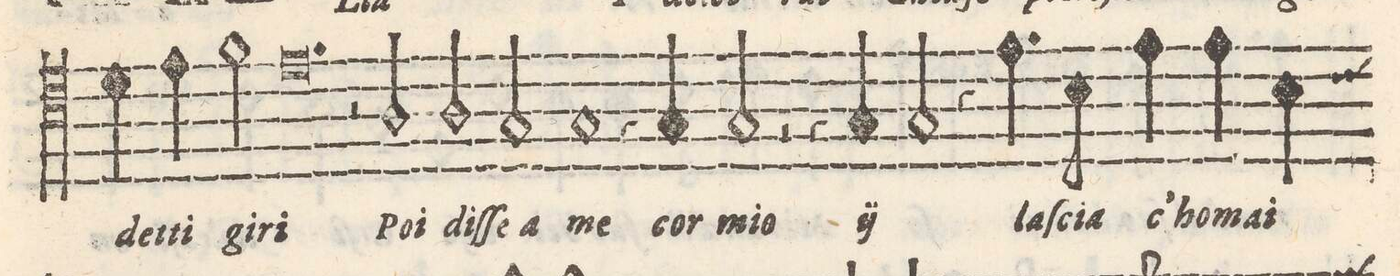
**kern	**text
*I"QVINTO	*
*clefC4	*
*k[]	*
*met(c)	*
*M2/1	*
4d\	-det-
4e\	-ti
2f\	gi-
=7-	=7-
0.e	-ri
=8-	=8-
2r	.
2A/	Poi
=9-	=9-
2A/	diſ-
2G/	-ſe a
1G	me
=10-	=10-
4r	.
4G/	cor
2G/	mio
2r	.
4r	.
4G/	/cor
=11-	=11-
2G/	mio/
4r	.
4.e\	laſ-
8Bny\	-cia
4e\	c`ho-
4e\	-ma-
4B\	i
=12-	=12-
*-	*-
